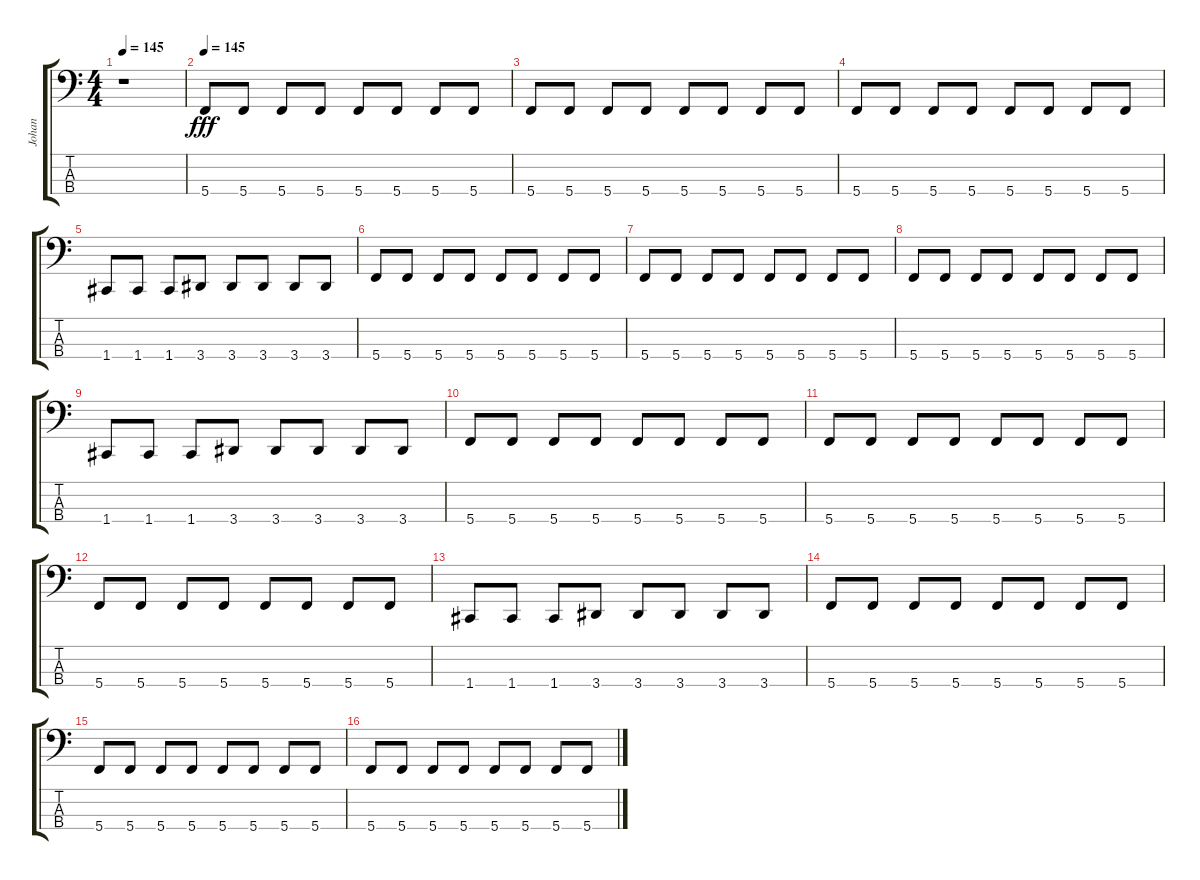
\track ("Johan" "Johan") {instrument electricbasspick}
\staff {score tabs}
\tuning (Eb2 Bb1 F1 C1) {hide}
\ts (4 4)
\tempo 145
\tempo 148
\tempo 145
\clef f4
\ks c
r.1{dy fff instrument electricbasspick} |
\tempo 145
5.4.8 5.4.8 5.4.8 5.4.8 5.4.8 5.4.8 5.4.8 5.4.8 |
5.4.8 5.4.8 5.4.8 5.4.8 5.4.8 5.4.8 5.4.8 5.4.8 |
5.4.8 5.4.8 5.4.8 5.4.8 5.4.8 5.4.8 5.4.8 5.4.8 |
1.4.8 1.4.8 1.4.8 3.4.8 3.4.8 3.4.8 3.4.8 3.4.8 |
5.4.8 5.4.8 5.4.8 5.4.8 5.4.8 5.4.8 5.4.8 5.4.8 |
5.4.8 5.4.8 5.4.8 5.4.8 5.4.8 5.4.8 5.4.8 5.4.8 |
5.4.8 5.4.8 5.4.8 5.4.8 5.4.8 5.4.8 5.4.8 5.4.8 |
1.4.8 1.4.8 1.4.8 3.4.8 3.4.8 3.4.8 3.4.8 3.4.8 |
5.4.8 5.4.8 5.4.8 5.4.8 5.4.8 5.4.8 5.4.8 5.4.8 |
5.4.8 5.4.8 5.4.8 5.4.8 5.4.8 5.4.8 5.4.8 5.4.8 |
5.4.8 5.4.8 5.4.8 5.4.8 5.4.8 5.4.8 5.4.8 5.4.8 |
1.4.8 1.4.8 1.4.8 3.4.8 3.4.8 3.4.8 3.4.8 3.4.8 |
5.4.8 5.4.8 5.4.8 5.4.8 5.4.8 5.4.8 5.4.8 5.4.8 |
5.4.8 5.4.8 5.4.8 5.4.8 5.4.8 5.4.8 5.4.8 5.4.8 |
5.4.8 5.4.8 5.4.8 5.4.8 5.4.8 5.4.8 5.4.8 5.4.8
